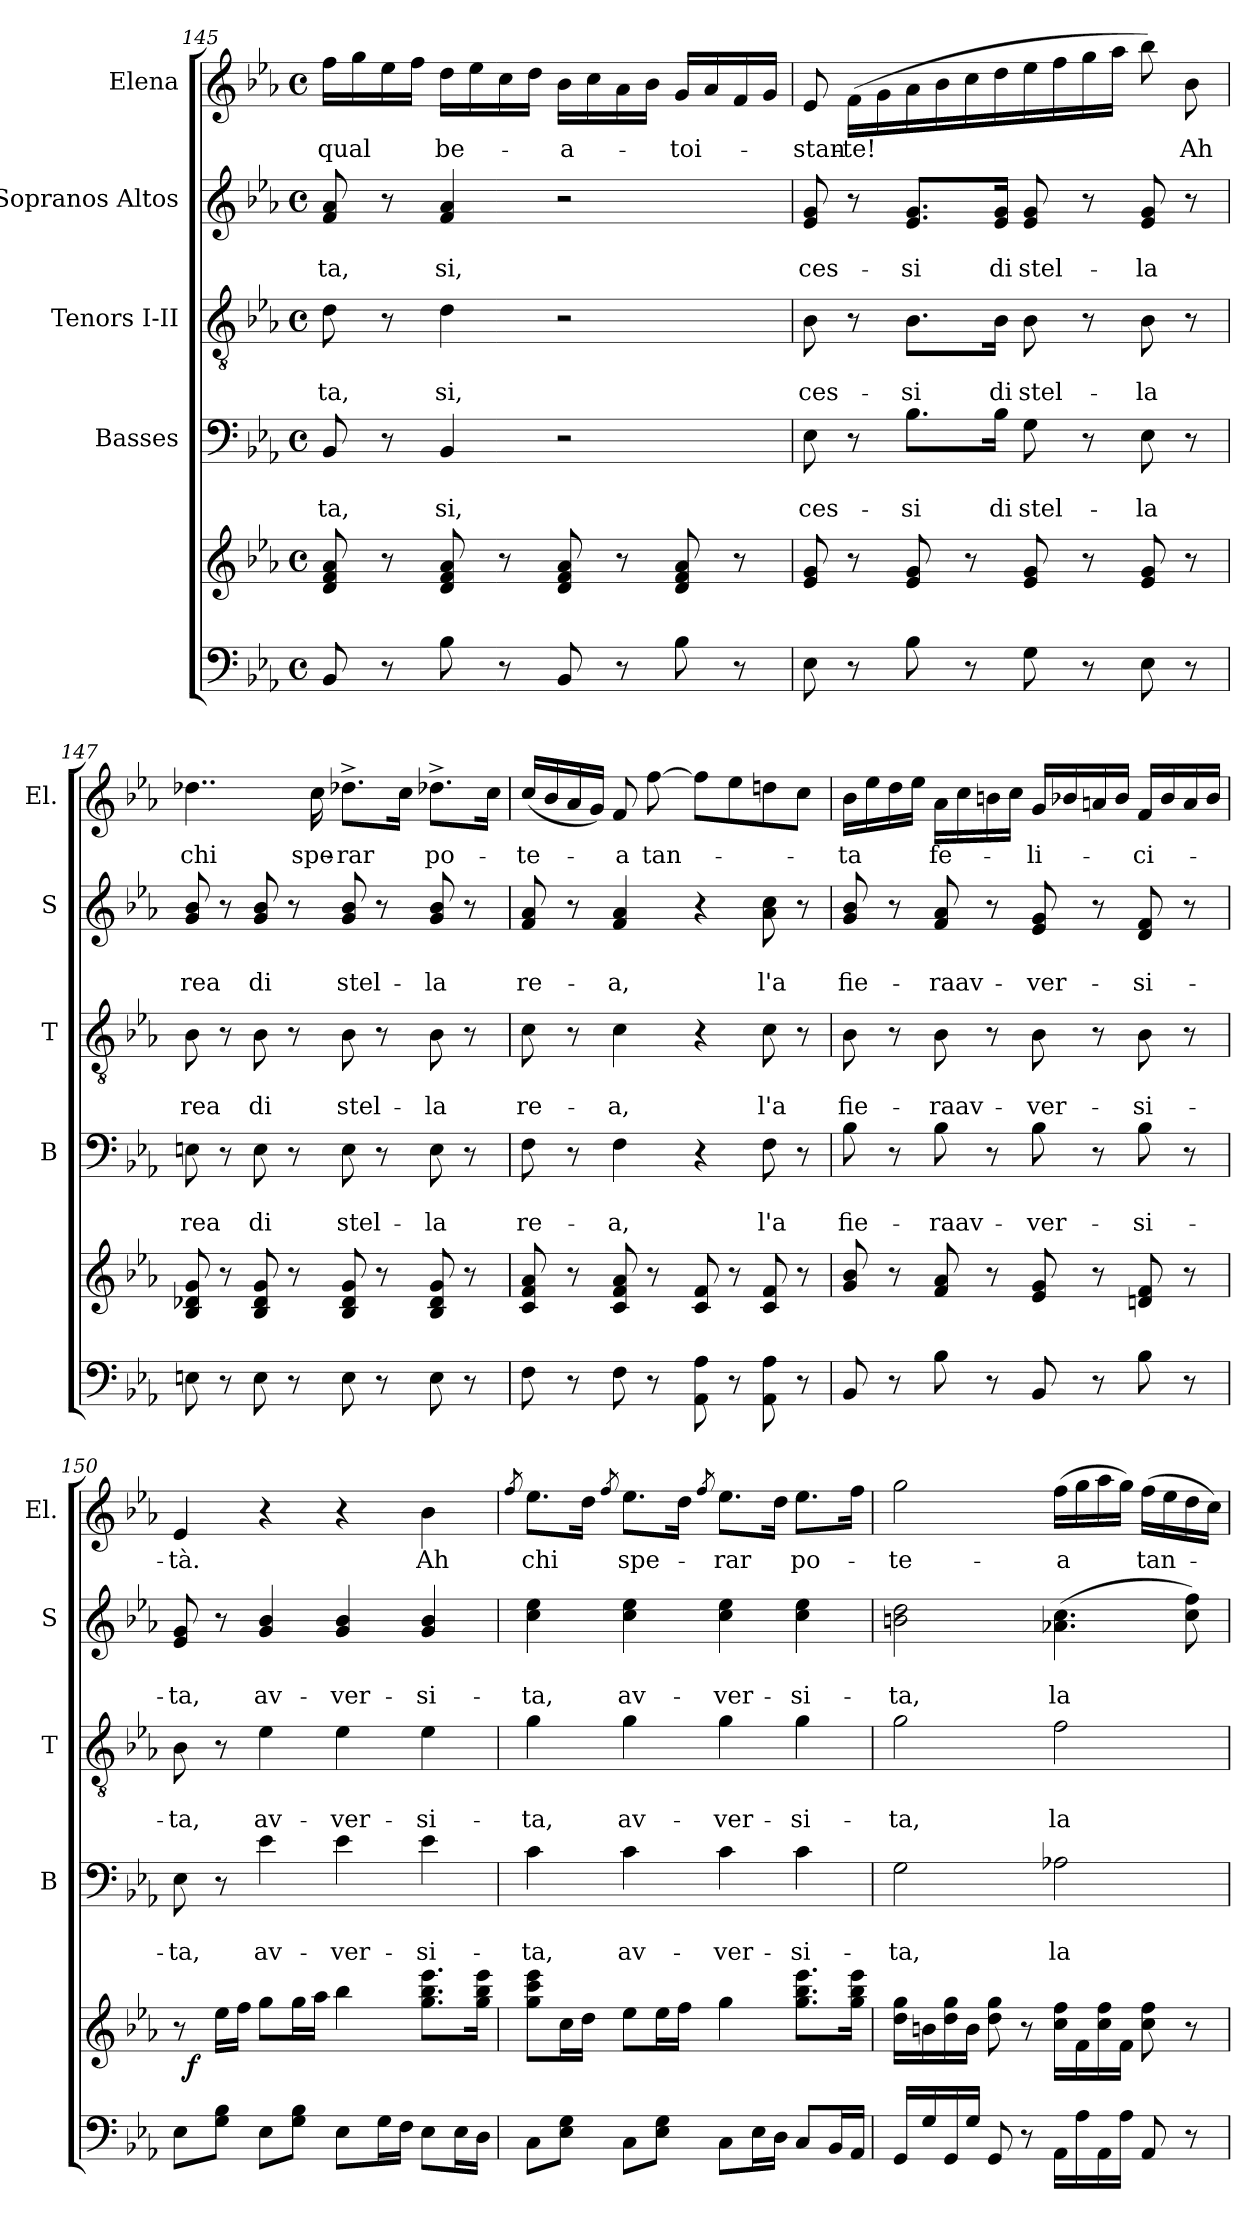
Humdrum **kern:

**kern	**kern	**dynam	**kern	**text	**text	**kern	**text	**text	**kern	**text	**text	**kern	**text
*part5	*part5	*part5	*part4	*part4	*part4	*part3	*part3	*part3	*part2	*part2	*part2	*part1	*part1
*staff6	*staff5	*staff5/6	*staff4	*staff4	*staff4	*staff3	*staff3	*staff3	*staff2	*staff2	*staff2	*staff1	*staff1
*	*	*	*I"Basses	*	*	*I"Tenors I-II	*	*	*I"Sopranos Altos	*	*	*I"Elena	*
*	*	*	*I'B	*	*	*I'T	*	*	*I'S	*	*	*I'El.	*
*clefF4	*clefG2	*	*clefF4	*	*	*clefGv2	*	*	*clefG2	*	*	*clefG2	*
*k[b-e-a-]	*k[b-e-a-]	*	*k[b-e-a-]	*	*	*k[b-e-a-]	*	*	*k[b-e-a-]	*	*	*k[b-e-a-]	*
*E-:	*E-:	*	*E-:	*	*	*E-:	*	*	*E-:	*	*	*E-:	*
*M4/4	*M4/4	*	*M4/4	*	*	*M4/4	*	*	*M4/4	*	*	*M4/4	*
*met(c)	*met(c)	*	*met(c)	*	*	*met(c)	*	*	*met(c)	*	*	*met(c)	*
=145	=145	=145	=145	=145	=145	=145	=145	=145	=145	=145	=145	=145	=145
8BB-/	8d/ 8f/ 8a-/	.	8BB-/	.	-ta,	8d\	.	-ta,	8f/ 8a-/	.	-ta,	16ff\LL	qual
.	.	.	.	.	.	.	.	.	.	.	.	16gg\	.
8r	8r	.	8r	.	.	8r	.	.	8r	.	.	16ee-\	.
.	.	.	.	.	.	.	.	.	.	.	.	16ff\JJ	.
8B-\	8d/ 8f/ 8a-/	.	4BB-/	.	si,	4d\	.	si,	4f/ 4a-/	.	si,	16dd\LL	be-
.	.	.	.	.	.	.	.	.	.	.	.	16ee-\	.
8r	8r	.	.	.	.	.	.	.	.	.	.	16cc\	.
.	.	.	.	.	.	.	.	.	.	.	.	16dd\JJ	.
8BB-/	8d/ 8f/ 8a-/	.	2r	.	.	2r	.	.	2r	.	.	16b-\LL	-a-
.	.	.	.	.	.	.	.	.	.	.	.	16cc\	.
8r	8r	.	.	.	.	.	.	.	.	.	.	16a-\	.
.	.	.	.	.	.	.	.	.	.	.	.	16b-\JJ	.
8B-\	8d/ 8f/ 8a-/	.	.	.	.	.	.	.	.	.	.	16g/LL	-toi-
.	.	.	.	.	.	.	.	.	.	.	.	16a-/	.
8r	8r	.	.	.	.	.	.	.	.	.	.	16f/	.
.	.	.	.	.	.	.	.	.	.	.	.	16g/JJ	.
!!LO:PB:g=z
=146	=146	=146	=146	=146	=146	=146	=146	=146	=146	=146	=146	=146	=146
8E-\	8e-/ 8g/	.	8E-\	.	ces-	8B-\	.	ces-	8e-/ 8g/	.	ces-	8e-/	-stan-
8r	8r	.	8r	.	.	8r	.	.	8r	.	.	(16f\LL	-te!
.	.	.	.	.	.	.	.	.	.	.	.	16g\	.
8B-\	8e-/ 8g/	.	8.B-\L	.	-si	8.B-\L	.	-si	8.e-/ 8.g/L	.	-si	16a-\	.
.	.	.	.	.	.	.	.	.	.	.	.	16b-\	.
8r	8r	.	.	.	.	.	.	.	.	.	.	16cc\	.
.	.	.	16B-\Jk	.	di	16B-\Jk	.	di	16e-/ 16g/Jk	.	di	16dd\	.
8G\	8e-/ 8g/	.	8G\	.	stel-	8B-\	.	stel-	8e-/ 8g/	.	stel-	16ee-\	.
.	.	.	.	.	.	.	.	.	.	.	.	16ff\	.
8r	8r	.	8r	.	.	8r	.	.	8r	.	.	16gg\	.
.	.	.	.	.	.	.	.	.	.	.	.	16aa-\JJ	.
8E-\	8e-/ 8g/	.	8E-\	.	-la	8B-\	.	-la	8e-/ 8g/	.	-la	8bb-\)	.
8r	8r	.	8r	.	.	8r	.	.	8r	.	.	8b-\	Ah
=147	=147	=147	=147	=147	=147	=147	=147	=147	=147	=147	=147	=147	=147
8En\	8B-/ 8d-X/ 8g/	.	8En\	.	rea	8B-\	.	rea	8g/ 8b-/	.	rea	4..dd-X\	chi
8r	8r	.	8r	.	.	8r	.	.	8r	.	.	.	.
8E\	8B-/ 8d-/ 8g/	.	8E\	.	di	8B-\	.	di	8g/ 8b-/	.	di	.	.
8r	8r	.	8r	.	.	8r	.	.	8r	.	.	.	.
.	.	.	.	.	.	.	.	.	.	.	.	16cc\	spe-
8E\	8B-/ 8d-/ 8g/	.	8E\	.	stel-	8B-\	.	stel-	8g/ 8b-/	.	stel-	8.dd-X^>\L	-rar
8r	8r	.	8r	.	.	8r	.	.	8r	.	.	.	.
.	.	.	.	.	.	.	.	.	.	.	.	16cc\Jk	.
8E\	8B-/ 8d-/ 8g/	.	8E\	.	-la	8B-\	.	-la	8g/ 8b-/	.	-la	8.dd-X^>\L	po-
8r	8r	.	8r	.	.	8r	.	.	8r	.	.	.	.
.	.	.	.	.	.	.	.	.	.	.	.	16cc\Jk	.
=148	=148	=148	=148	=148	=148	=148	=148	=148	=148	=148	=148	=148	=148
8F\	8c/ 8f/ 8a-/	.	8F\	.	re-	8c\	.	re-	8f/ 8a-/	.	re-	(16cc/LL	-te-
.	.	.	.	.	.	.	.	.	.	.	.	16b-/	.
8r	8r	.	8r	.	.	8r	.	.	8r	.	.	16a-/	.
.	.	.	.	.	.	.	.	.	.	.	.	16g/JJ)	.
8F\	8c/ 8f/ 8a-/	.	4F\	.	-a,	4c\	.	-a,	4f/ 4a-/	.	-a,	8f/	-a
8r	8r	.	.	.	.	.	.	.	.	.	.	[8ff\	tan-
8AA-\ 8A-\	8c/ 8f/	.	4r	.	.	4r	.	.	4r	.	.	8ff\L]	.
8r	8r	.	.	.	.	.	.	.	.	.	.	8ee-\	.
8AA-\ 8A-\	8c/ 8f/	.	8F\	.	l'a	8c\	.	l'a	8a-\ 8cc\	.	l'a	8ddn\	.
8r	8r	.	8r	.	.	8r	.	.	8r	.	.	8cc\J	.
=149	=149	=149	=149	=149	=149	=149	=149	=149	=149	=149	=149	=149	=149
8BB-/	8g/ 8b-/	.	8B-\	.	fie-	8B-\	.	fie-	8g/ 8b-/	.	fie-	16b-\LL	-ta
.	.	.	.	.	.	.	.	.	.	.	.	16ee-\	.
8r	8r	.	8r	.	.	8r	.	.	8r	.	.	16dd\	.
.	.	.	.	.	.	.	.	.	.	.	.	16ee-\JJ	.
8B-\	8f/ 8a-/	.	8B-\	.	-raav-	8B-\	.	-raav-	8f/ 8a-/	.	-raav-	16a-\LL	fe-
.	.	.	.	.	.	.	.	.	.	.	.	16cc\	.
8r	8r	.	8r	.	.	8r	.	.	8r	.	.	16bn\	.
.	.	.	.	.	.	.	.	.	.	.	.	16cc\JJ	.
8BB-/	8e-/ 8g/	.	8B-\	.	-ver-	8B-\	.	-ver-	8e-/ 8g/	.	-ver-	16g/LL	-li-
.	.	.	.	.	.	.	.	.	.	.	.	16b-X/	.
8r	8r	.	8r	.	.	8r	.	.	8r	.	.	16an/	.
.	.	.	.	.	.	.	.	.	.	.	.	16b-/JJ	.
8B-\	8dn/ 8f/	.	8B-\	.	-si-	8B-\	.	-si-	8d/ 8f/	.	-si-	16f/LL	-ci-
.	.	.	.	.	.	.	.	.	.	.	.	16b-/	.
8r	8r	.	8r	.	.	8r	.	.	8r	.	.	16a/	.
.	.	.	.	.	.	.	.	.	.	.	.	16b-/JJ	.
!!LO:LB:g=z
=150	=150	=150	=150	=150	=150	=150	=150	=150	=150	=150	=150	=150	=150
*	*^	*	*	*	*	*	*	*	*	*	*	*	*
8E-\L	8r	32ryy	.	8E-\	.	-ta,	8B-\	.	-ta,	8e-/ 8g/	.	-ta,	4e-/	-tà.
!	!	!	!LO:DY:b	!	!	!	!	!	!	!	!	!	!	!
.	.	2ryy	f	.	.	.	.	.	.	.	.	.	.	.
8G\ 8B-\J	16ee-\LL	.	.	8r	.	.	8r	.	.	8r	.	.	.	.
.	16ff\JJ	.	.	.	.	.	.	.	.	.	.	.	.	.
8E-\L	8gg\L	.	.	4e-\	.	av-	4e-\	.	av-	4g/ 4b-/	.	av-	4r	.
8G\ 8B-\J	16gg\L	.	.	.	.	.	.	.	.	.	.	.	.	.
.	16aa-\JJ	.	.	.	.	.	.	.	.	.	.	.	.	.
8E-\L	4bb-\	.	.	4e-\	.	-ver-	4e-\	.	-ver-	4g/ 4b-/	.	-ver-	4r	.
.	.	4...ryy	.	.	.	.	.	.	.	.	.	.	.	.
16G\L	.	.	.	.	.	.	.	.	.	.	.	.	.	.
16F\JJ	.	.	.	.	.	.	.	.	.	.	.	.	.	.
8E-\L	8.gg\ 8.bb-\ 8.eee-\L	.	.	4e-\	.	-si-	4e-\	.	-si-	4g/ 4b-/	.	-si-	4b-\	Ah
16E-\L	.	.	.	.	.	.	.	.	.	.	.	.	.	.
16D\JJ	16gg\ 16bb-\ 16eee-\Jk	.	.	.	.	.	.	.	.	.	.	.	.	.
*	*v	*v	*	*	*	*	*	*	*	*	*	*	*	*
=151	=151	=151	=151	=151	=151	=151	=151	=151	=151	=151	=151	=151	=151
.	.	.	.	.	.	.	.	.	.	.	.	8qff/	.
8C\L	8gg\ 8ccc\ 8eee-\L	.	4c\	.	-ta,	4g\	.	-ta,	4cc\ 4ee-\	.	-ta,	8.ee-\L	chi
8E-\ 8G\J	16cc\L	.	.	.	.	.	.	.	.	.	.	.	.
.	16dd\JJ	.	.	.	.	.	.	.	.	.	.	16dd\Jk	.
.	.	.	.	.	.	.	.	.	.	.	.	8qff/	.
8C\L	8ee-\L	.	4c\	.	av-	4g\	.	av-	4cc\ 4ee-\	.	av-	8.ee-\L	spe-
8E-\ 8G\J	16ee-\L	.	.	.	.	.	.	.	.	.	.	.	.
.	16ff\JJ	.	.	.	.	.	.	.	.	.	.	16dd\Jk	.
.	.	.	.	.	.	.	.	.	.	.	.	8qff/	.
8C\L	4gg\	.	4c\	.	-ver-	4g\	.	-ver-	4cc\ 4ee-\	.	-ver-	8.ee-\L	-rar
16E-\L	.	.	.	.	.	.	.	.	.	.	.	.	.
16D\JJ	.	.	.	.	.	.	.	.	.	.	.	16dd\Jk	.
8C/L	8.gg\ 8.bb-\ 8.eee-\L	.	4c\	.	-si-	4g\	.	-si-	4cc\ 4ee-\	.	-si-	8.ee-\L	po-
16BB-/L	.	.	.	.	.	.	.	.	.	.	.	.	.
16AA-/JJ	16gg\ 16bb-\ 16eee-\Jk	.	.	.	.	.	.	.	.	.	.	16ff\Jk	.
=152	=152	=152	=152	=152	=152	=152	=152	=152	=152	=152	=152	=152	=152
16GG/LL	16dd\ 16gg\LL	.	2G\	.	-ta,	2g\	.	-ta,	2bn\ 2dd\	.	-ta,	2gg\	-te-
16G/	16bn\	.	.	.	.	.	.	.	.	.	.	.	.
16GG/	16dd\ 16gg\	.	.	.	.	.	.	.	.	.	.	.	.
16G/JJ	16b\JJ	.	.	.	.	.	.	.	.	.	.	.	.
8GG/	8dd\ 8gg\	.	.	.	.	.	.	.	.	.	.	.	.
8r	8r	.	.	.	.	.	.	.	.	.	.	.	.
16AA-\LL	16cc\ 16ff\LL	.	2A-X\	.	la	2f\	.	la	(4.a-X\ 4.cc\	.	la	(16ff\LL	-a
16A-\	16f\	.	.	.	.	.	.	.	.	.	.	16gg\	.
16AA-\	16cc\ 16ff\	.	.	.	.	.	.	.	.	.	.	16aa-\	.
16A-\JJ	16f\JJ	.	.	.	.	.	.	.	.	.	.	16gg\JJ)	.
8AA-/	8cc\ 8ff\	.	.	.	.	.	.	.	.	.	.	(16ff\LL	tan-
.	.	.	.	.	.	.	.	.	.	.	.	16ee-\	.
8r	8r	.	.	.	.	.	.	.	8cc\ 8ff\)	.	.	16dd\	.
.	.	.	.	.	.	.	.	.	.	.	.	16cc\JJ)	.
=	=	=	=	=	=	=	=	=	=	=	=	=	=
*-	*-	*-	*-	*-	*-	*-	*-	*-	*-	*-	*-	*-	*-
